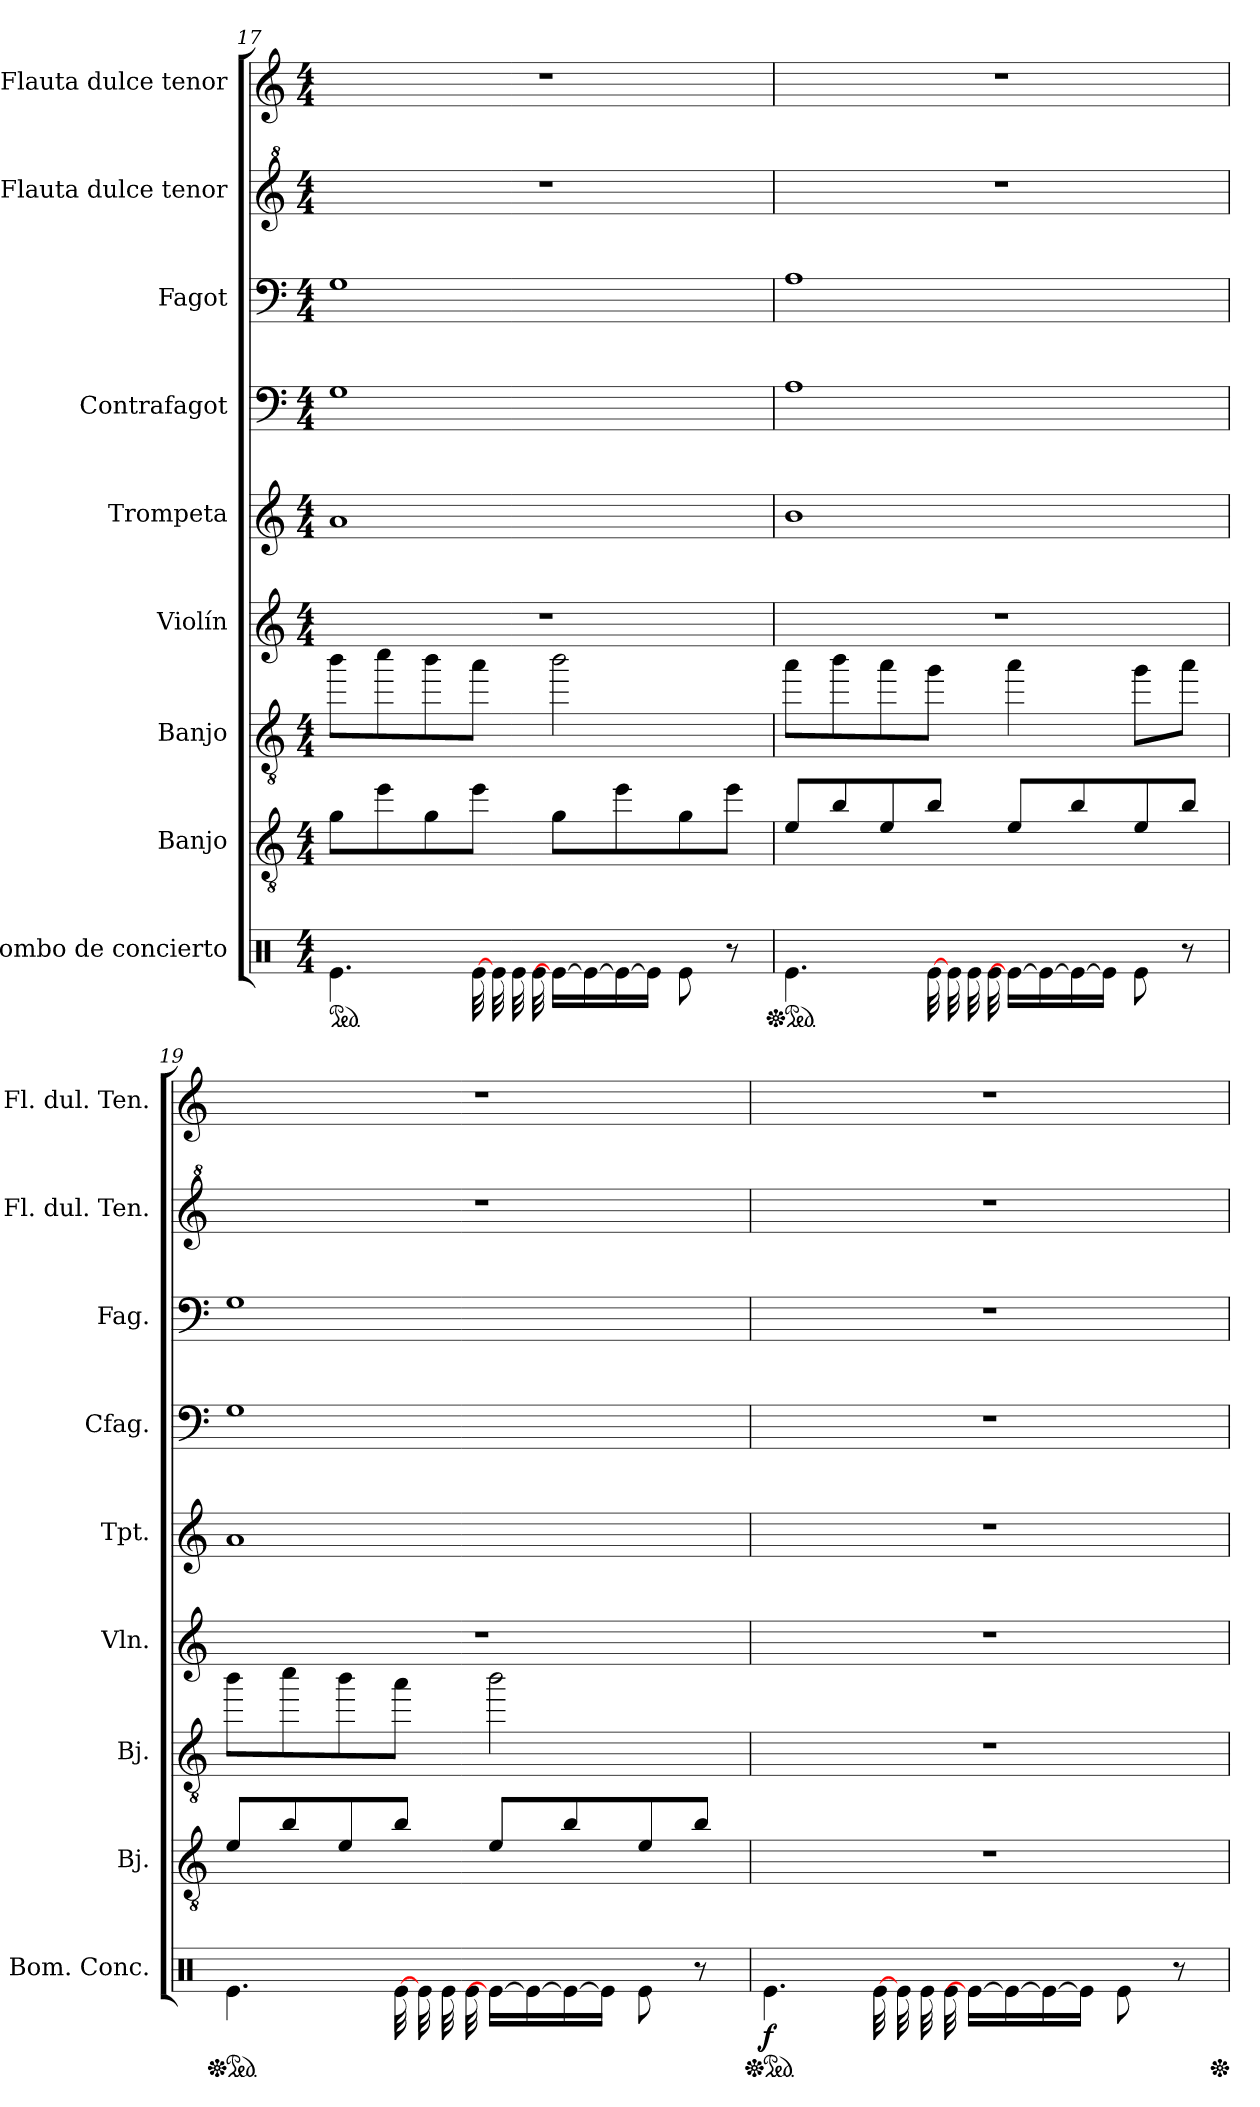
**kern	**dynam	**kern	**kern	**kern	**kern	**kern	**kern	**kern	**kern
*part9	*part9	*part8	*part7	*part6	*part5	*part4	*part3	*part2	*part1
*staff9	*staff9	*staff8	*staff7	*staff6	*staff5	*staff4	*staff3	*staff2	*staff1
*I"Bombo de concierto	*	*I"Banjo	*I"Banjo	*I"Violín	*I"Trompeta	*I"Contrafagot	*I"Fagot	*I"Flauta dulce tenor	*I"Flauta dulce tenor
*I'Bom. Conc.	*	*I'Bj.	*I'Bj.	*I'Vln.	*I'Tpt.	*I'Cfag.	*I'Fag.	*I'Fl. dul. Ten.	*I'Fl. dul. Ten.
*clefX	*	*clefGv2	*clefGv2	*clefG2	*clefG2	*clefF4	*clefF4	*clefG^2	*clefG2
*	*	*ITrd7c12	*ITrd7c12	*	*ITrd1c2	*ITrd7c12	*	*	*
*k[]	*	*k[]	*k[]	*k[]	*k[b-e-]	*k[]	*k[]	*k[]	*k[]
*M4/4	*	*M4/4	*M4/4	*M4/4	*M4/4	*M4/4	*M4/4	*M4/4	*M4/4
*ped	*	*	*	*	*	*	*	*	*
=17	=17	=17	=17	=17	=17	=17	=17	=17	=17
4.Re\	.	8G\L	8b\L	1r	1g	1GG	1G	1r	1r
.	.	8e\	8cc\	.	.	.	.	.	.
.	.	8G\	8b\	.	.	.	.	.	.
*tremolo	*	*	*	*	*	*	*	*	*
[32Re\	.	8e\J	8a\J	.	.	.	.	.	.
32Re\	.	.	.	.	.	.	.	.	.
32Re\	.	.	.	.	.	.	.	.	.
32Re\	.	.	.	.	.	.	.	.	.
*Xtremolo	*	*	*	*	*	*	*	*	*
16Re\LL_	.	8G\L	2b\	.	.	.	.	.	.
16Re\_	.	.	.	.	.	.	.	.	.
16Re\_	.	8e\	.	.	.	.	.	.	.
16Re\JJ]	.	.	.	.	.	.	.	.	.
8Re\	.	8G\	.	.	.	.	.	.	.
8r	.	8e\J	.	.	.	.	.	.	.
!!LO:PB:g=z
=18	=18	=18	=18	=18	=18	=18	=18	=18	=18
*Xped	*	*	*	*	*	*	*	*	*
*ped	*	*	*	*	*	*	*	*	*
4.Re\	.	8E/L	8a\L	1r	1a	1AA	1A	1r	1r
.	.	8B/	8b\	.	.	.	.	.	.
.	.	8E/	8a\	.	.	.	.	.	.
*tremolo	*	*	*	*	*	*	*	*	*
[32Re\	.	8B/J	8g\J	.	.	.	.	.	.
32Re\	.	.	.	.	.	.	.	.	.
32Re\	.	.	.	.	.	.	.	.	.
32Re\	.	.	.	.	.	.	.	.	.
*Xtremolo	*	*	*	*	*	*	*	*	*
16Re\LL_	.	8E/L	4a\	.	.	.	.	.	.
16Re\_	.	.	.	.	.	.	.	.	.
16Re\_	.	8B/	.	.	.	.	.	.	.
16Re\JJ]	.	.	.	.	.	.	.	.	.
8Re\	.	8E/	8g\L	.	.	.	.	.	.
8r	.	8B/J	8a\J	.	.	.	.	.	.
=19	=19	=19	=19	=19	=19	=19	=19	=19	=19
*Xped	*	*	*	*	*	*	*	*	*
*ped	*	*	*	*	*	*	*	*	*
4.Re\	.	8E/L	8b\L	1r	1g	1GG	1G	1r	1r
.	.	8B/	8cc\	.	.	.	.	.	.
.	.	8E/	8b\	.	.	.	.	.	.
*tremolo	*	*	*	*	*	*	*	*	*
[32Re\	.	8B/J	8a\J	.	.	.	.	.	.
32Re\	.	.	.	.	.	.	.	.	.
32Re\	.	.	.	.	.	.	.	.	.
32Re\	.	.	.	.	.	.	.	.	.
*Xtremolo	*	*	*	*	*	*	*	*	*
16Re\LL_	.	8E/L	2b\	.	.	.	.	.	.
16Re\_	.	.	.	.	.	.	.	.	.
16Re\_	.	8B/	.	.	.	.	.	.	.
16Re\JJ]	.	.	.	.	.	.	.	.	.
8Re\	.	8E/	.	.	.	.	.	.	.
8r	.	8B/J	.	.	.	.	.	.	.
=20	=20	=20	=20	=20	=20	=20	=20	=20	=20
*Xped	*	*	*	*	*	*	*	*	*
*ped	*	*	*	*	*	*	*	*	*
!	!LO:DY:b	!	!	!	!	!	!	!	!
4.Re\	f	1r	1r	1r	1r	1r	1r	1r	1r
*tremolo	*	*	*	*	*	*	*	*	*
[32Re\	.	.	.	.	.	.	.	.	.
32Re\	.	.	.	.	.	.	.	.	.
32Re\	.	.	.	.	.	.	.	.	.
32Re\	.	.	.	.	.	.	.	.	.
*Xtremolo	*	*	*	*	*	*	*	*	*
16Re\LL_	.	.	.	.	.	.	.	.	.
16Re\_	.	.	.	.	.	.	.	.	.
16Re\_	.	.	.	.	.	.	.	.	.
16Re\JJ]	.	.	.	.	.	.	.	.	.
8Re\	.	.	.	.	.	.	.	.	.
8r	.	.	.	.	.	.	.	.	.
*Xped	*	*	*	*	*	*	*	*	*
=	=	=	=	=	=	=	=	=	=
*-	*-	*-	*-	*-	*-	*-	*-	*-	*-
